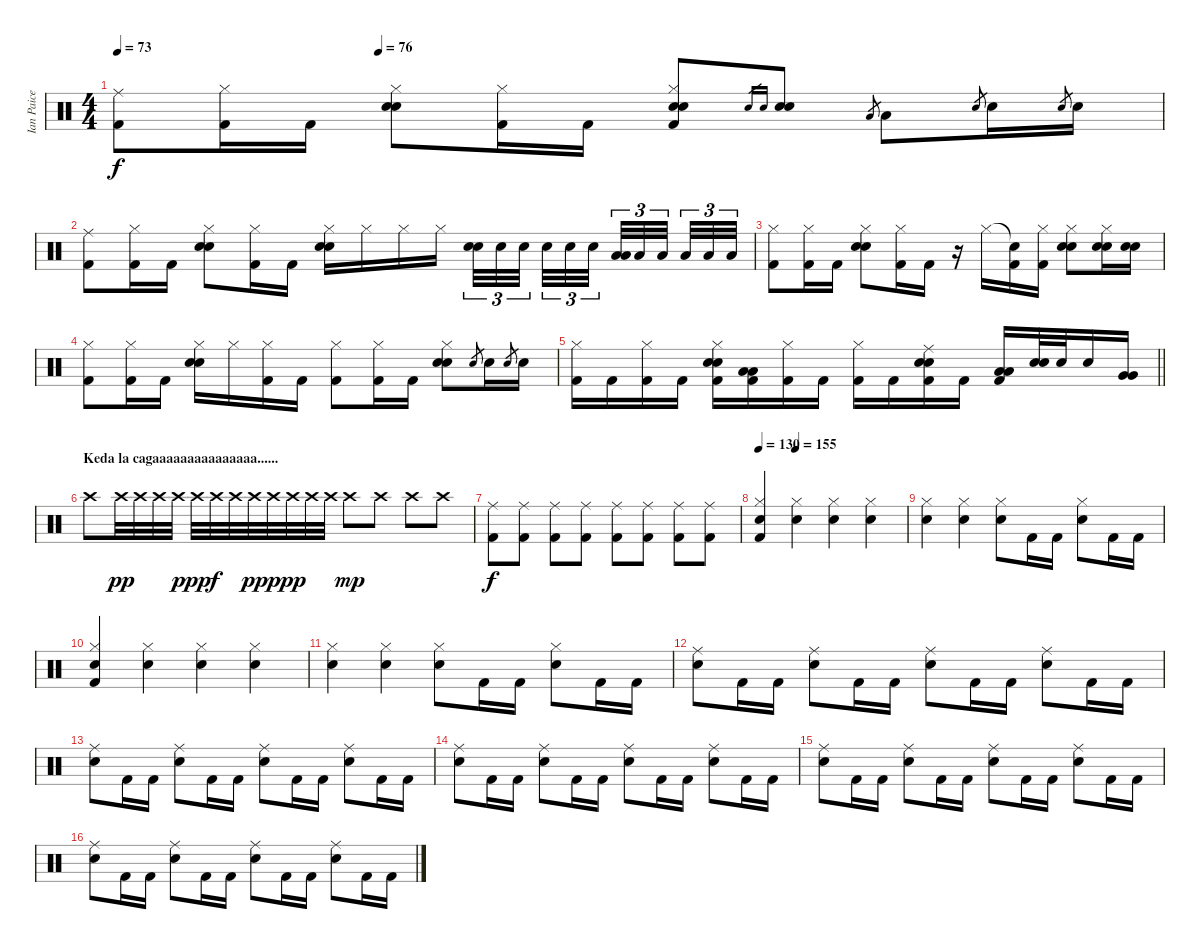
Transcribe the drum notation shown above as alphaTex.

\track ("Ian Paice" "Ian Paice") {instrument percussion}
\staff {score}
\articulation defaults
\ts (4 4)
\tempo 73
\tempo (76 0.25)
\clef neutral
\ks c
("Ride (middle)" "Kick (hit) 2").8{dy f} ("Hi-Hat (closed)" "Kick (hit) 2").16 "Kick (hit) 2".16 ("Hi-Hat (closed)" "Electric Snare (hit)" "Electric Snare (hit)").8 ("Hi-Hat (closed)" "Kick (hit) 2").16 "Kick (hit) 2".16 ("Hi-Hat (closed)" "Electric Snare (hit)" "Electric Snare (hit)" "Kick (hit) 2").8 "Electric Snare (hit)".16{gr} "Electric Snare (hit)".16{gr} ("Electric Snare (hit)" "Electric Snare (hit)").8 "Low Tom (hit)".8{gr} "Low Tom (hit)".8 "Electric Snare (hit)".8{gr} "Electric Snare (hit)".16 "Electric Snare (hit)".8{gr} "Electric Snare (hit)".16 |
("Ride (middle)" "Kick (hit) 2").8 ("Hi-Hat (closed)" "Kick (hit) 2").16 "Kick (hit) 2".16 ("Hi-Hat (closed)" "Electric Snare (hit)" "Electric Snare (hit)").8 ("Hi-Hat (closed)" "Kick (hit) 2").16 "Kick (hit) 2".16 ("Hi-Hat (closed)" "Electric Snare (hit)" "Electric Snare (hit)").16 "Hi-Hat (closed)".16 "Hi-Hat (closed)".16 "Hi-Hat (closed)".16 ("Electric Snare (hit)" "Electric Snare (hit)").32{tu (3 2)} "Electric Snare (hit)".32{tu (3 2)} "Electric Snare (hit)".32{tu (3 2) beam splitsecondary} "Electric Snare (hit)".32{tu (3 2)} "Electric Snare (hit)".32{tu (3 2)} "Electric Snare (hit)".32{tu (3 2) beam splitsecondary} ("Low Tom (hit)" "Low Tom (hit)").32{tu (3 2)} "Low Tom (hit)".32{tu (3 2)} "Low Tom (hit)".32{tu (3 2) beam splitsecondary} "Low Tom (hit)".32{tu (3 2)} "Low Tom (hit)".32{tu (3 2)} "Low Tom (hit)".32{tu (3 2)} |
("Hi-Hat (closed)" "Kick (hit) 2").8 ("Hi-Hat (closed)" "Kick (hit) 2").16 "Kick (hit) 2".16 ("Hi-Hat (closed)" "Electric Snare (hit)" "Electric Snare (hit)").8 ("Hi-Hat (closed)" "Kick (hit) 2").16 "Kick (hit) 2".16 r.16 "Hi-Hat (closed)".16 ("Snare (hit)"{t} "Kick (hit) 2").16 ("Hi-Hat (closed)" "Kick (hit) 2").16 ("Hi-Hat (closed)" "Electric Snare (hit)" "Electric Snare (hit)").8 ("Hi-Hat (closed)" "Electric Snare (hit)" "Electric Snare (hit)").16 ("Electric Snare (hit)" "Electric Snare (hit)").16 |
("Hi-Hat (closed)" "Kick (hit) 2").8 ("Hi-Hat (closed)" "Kick (hit) 2").16 "Kick (hit) 2".16 ("Hi-Hat (closed)" "Electric Snare (hit)" "Electric Snare (hit)").16 "Hi-Hat (closed)".16 ("Hi-Hat (closed)" "Kick (hit) 2").16 "Kick (hit) 2".16 ("Hi-Hat (closed)" "Kick (hit) 2").8 ("Hi-Hat (closed)" "Kick (hit) 2").16 "Kick (hit) 2".16 ("Hi-Hat (closed)" "Electric Snare (hit)" "Electric Snare (hit)").8 "Electric Snare (hit)".8{gr} "Electric Snare (hit)".16 "Electric Snare (hit)".8{gr} "Electric Snare (hit)".16 |
\barLineRight lightlight
("Hi-Hat (closed)" "Kick (hit) 2").16 "Kick (hit) 2".16 ("Hi-Hat (closed)" "Kick (hit) 2").16 "Kick (hit) 2".16 ("Hi-Hat (closed)" "Electric Snare (hit)" "Electric Snare (hit)" "Kick (hit) 2").16 ("Low Tom (hit)" "Low Tom (hit)" "Kick (hit) 2").16 ("Hi-Hat (closed)" "Kick (hit) 2").16 "Kick (hit) 2".16 ("Hi-Hat (closed)" "Kick (hit) 2").16 "Kick (hit) 2".16 ("Ride (middle)" "Electric Snare (hit)" "Electric Snare (hit)" "Kick (hit) 2").16 "Kick (hit) 2".16 ("Low Tom (hit)" "Low Tom (hit)" "Kick (hit) 2").16 ("Electric Snare (hit)" "Electric Snare (hit)").32 "Electric Snare (hit)".32 "Electric Snare (hit)".16 ("Very Low Tom (hit)" "Very Low Tom (hit)").16 |
\section ("" "Keda la cagaaaaaaaaaaaaaaa......")
"Crash high (hit)".8 "Crash high (hit)".32{dy pp} "Crash high (hit)".32 "Crash high (hit)".32 "Crash high (hit)".32{dy p} "Crash high (hit)".32{dy pp} "Crash high (hit)".32{dy f} "Crash high (hit)".32 "Crash high (hit)".32{dy pp} "Crash high (hit)".32{dy p} "Crash high (hit)".32{dy pp} "Crash high (hit)".32 "Crash high (hit)".32 "Crash high (hit)".8{dy mp} "Crash high (hit)".8 "Crash high (hit)".8 "Crash high (hit)".8 |
("Ride (middle)" "Kick (hit) 2").8{dy f} ("Ride (middle)" "Kick (hit) 2").8 ("Ride (middle)" "Kick (hit) 2").8 ("Ride (middle)" "Kick (hit) 2").8 ("Ride (middle)" "Kick (hit) 2").8 ("Ride (middle)" "Kick (hit) 2").8 ("Ride (middle)" "Kick (hit) 2").8 ("Ride (middle)" "Kick (hit) 2").8 |
\tempo 130
\tempo (155 0.25)
("Hi-Hat (closed)" "Snare (hit) 2" "Kick (hit) 2").4 ("Hi-Hat (closed)" "Snare (hit) 2").4 ("Hi-Hat (closed)" "Snare (hit) 2").4 ("Hi-Hat (closed)" "Snare (hit) 2").4 |
("Hi-Hat (closed)" "Snare (hit) 2").4 ("Hi-Hat (closed)" "Snare (hit) 2").4 ("Hi-Hat (closed)" "Snare (hit) 2").8 "Kick (hit) 2".16 "Kick (hit) 2".16 ("Hi-Hat (closed)" "Snare (hit) 2").8 "Kick (hit) 2".16 "Kick (hit) 2".16 |
("Hi-Hat (closed)" "Snare (hit) 2" "Kick (hit) 2").4 ("Hi-Hat (closed)" "Snare (hit) 2").4 ("Hi-Hat (closed)" "Snare (hit) 2").4 ("Hi-Hat (closed)" "Snare (hit) 2").4 |
("Hi-Hat (closed)" "Snare (hit) 2").4 ("Hi-Hat (closed)" "Snare (hit) 2").4 ("Hi-Hat (closed)" "Snare (hit) 2").8 "Kick (hit) 2".16 "Kick (hit) 2".16 ("Hi-Hat (closed)" "Snare (hit) 2").8 "Kick (hit) 2".16 "Kick (hit) 2".16 |
("Ride (middle)" "Snare (hit) 2").8 "Kick (hit) 2".16 "Kick (hit) 2".16 ("Ride (middle)" "Snare (hit) 2").8 "Kick (hit) 2".16 "Kick (hit) 2".16 ("Ride (middle)" "Snare (hit) 2").8 "Kick (hit) 2".16 "Kick (hit) 2".16 ("Ride (middle)" "Snare (hit) 2").8 "Kick (hit) 2".16 "Kick (hit) 2".16 |
("Ride (middle)" "Snare (hit) 2").8 "Kick (hit) 2".16 "Kick (hit) 2".16 ("Ride (middle)" "Snare (hit) 2").8 "Kick (hit) 2".16 "Kick (hit) 2".16 ("Ride (middle)" "Snare (hit) 2").8 "Kick (hit) 2".16 "Kick (hit) 2".16 ("Ride (middle)" "Snare (hit) 2").8 "Kick (hit) 2".16 "Kick (hit) 2".16 |
("Ride (middle)" "Snare (hit) 2").8 "Kick (hit) 2".16 "Kick (hit) 2".16 ("Ride (middle)" "Snare (hit) 2").8 "Kick (hit) 2".16 "Kick (hit) 2".16 ("Ride (middle)" "Snare (hit) 2").8 "Kick (hit) 2".16 "Kick (hit) 2".16 ("Ride (middle)" "Snare (hit) 2").8 "Kick (hit) 2".16 "Kick (hit) 2".16 |
("Ride (middle)" "Snare (hit) 2").8 "Kick (hit) 2".16 "Kick (hit) 2".16 ("Ride (middle)" "Snare (hit) 2").8 "Kick (hit) 2".16 "Kick (hit) 2".16 ("Ride (middle)" "Snare (hit) 2").8 "Kick (hit) 2".16 "Kick (hit) 2".16 ("Ride (middle)" "Snare (hit) 2").8 "Kick (hit) 2".16 "Kick (hit) 2".16 |
("Ride (middle)" "Snare (hit) 2").8 "Kick (hit) 2".16 "Kick (hit) 2".16 ("Ride (middle)" "Snare (hit) 2").8 "Kick (hit) 2".16 "Kick (hit) 2".16 ("Ride (middle)" "Snare (hit) 2").8 "Kick (hit) 2".16 "Kick (hit) 2".16 ("Ride (middle)" "Snare (hit) 2").8 "Kick (hit) 2".16 "Kick (hit) 2".16
